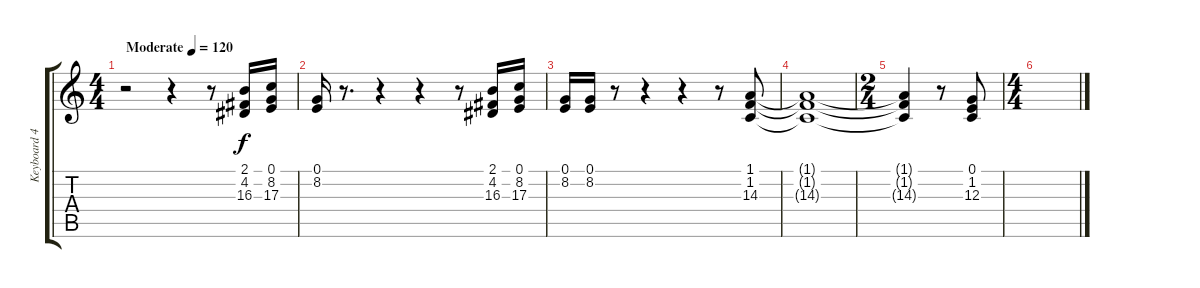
\track ("Keyboard 4" "Keyboard 4") {instrument synthbrass1}
\staff {score tabs}
\tuning (E4 B3 G3 D3 A2 E2) {hide}
\ts (4 4)
\tempo (120 "Moderate")
\clef g2
\ks c
r.2{dy f instrument synthbrass1} r.4 r.8 (2.1 4.2 16.3).16 (0.1 8.2 17.3).16 |
(0.1 8.2).16 r.8{d} r.4 r.4 r.8 (2.1 4.2 16.3).16 (0.1 8.2 17.3).16 |
(0.1 8.2).16 (0.1 8.2).16 r.8 r.4 r.4 r.8 (1.1 1.2 14.3).8 |
(1.1{t} 1.2{t} 14.3{t}).1 |
\ts (2 4)
(1.1{t} 1.2{t} 14.3{t}).4 r.8 (0.1 1.2 12.3).8 |
\ts (4 4)
